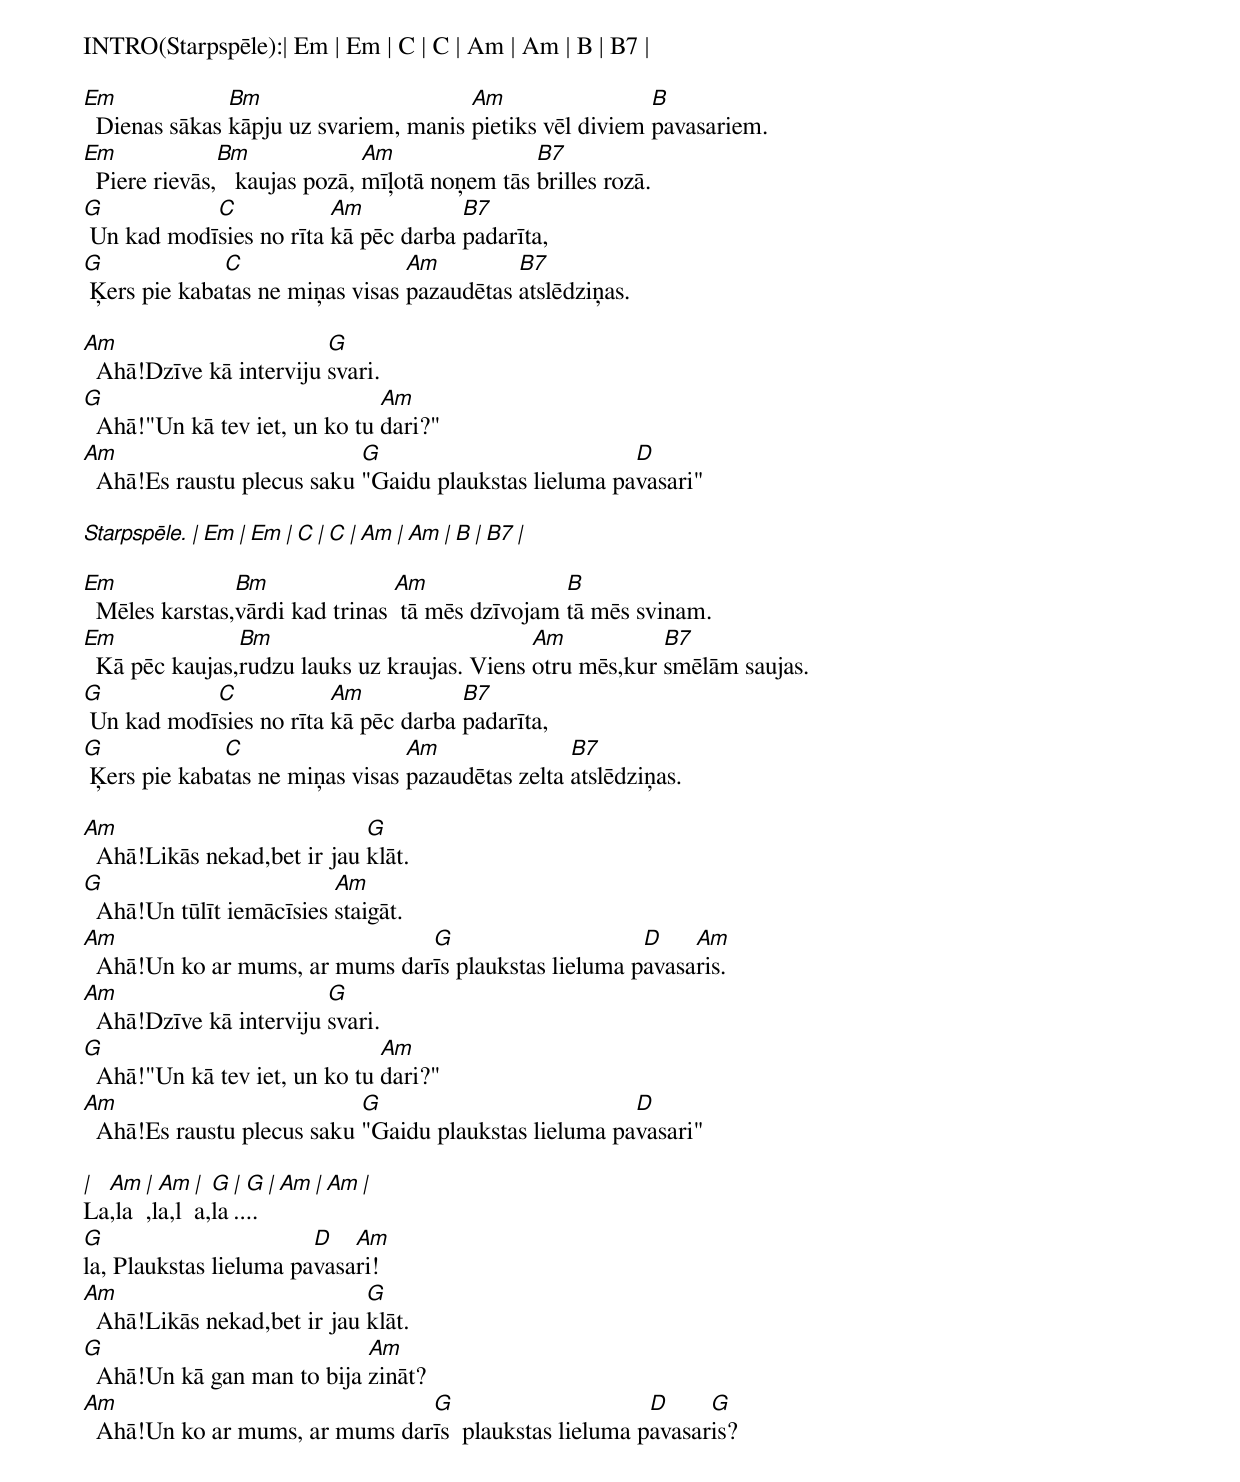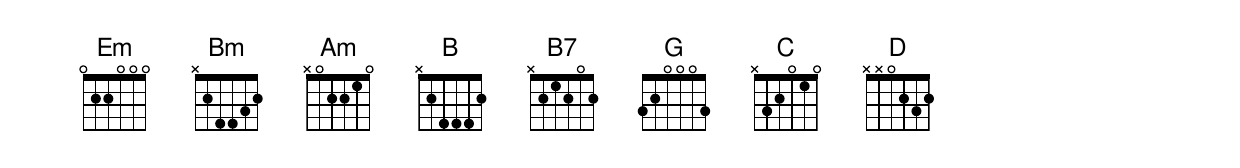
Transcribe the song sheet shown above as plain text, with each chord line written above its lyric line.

INTRO(Starpspēle):| Em | Em | C | C | Am | Am | B | B7 |

Em             Bm                      Am                 B
  Dienas sākas kāpju uz svariem, manis pietiks vēl diviem pavasariem.
Em             Bm              Am               B7
  Piere rievās,   kaujas pozā, mīļotā noņem tās brilles rozā.
G           C            Am           B7
 Un kad modīsies no rīta kā pēc darba padarīta,
G             C                  Am         B7
 Ķers pie kabatas ne miņas visas pazaudētas atslēdziņas.

Am                       G
  Ahā!Dzīve kā interviju svari.
G                              Am
  Ahā!"Un kā tev iet, un ko tu dari?"
Am                          G                          D
  Ahā!Es raustu plecus saku "Gaidu plaukstas lieluma pavasari"

Starpspēle. | Em | Em | C | C | Am | Am | B | B7 |

Em              Bm               Am               B
  Mēles karstas,vārdi kad trinas  tā mēs dzīvojam tā mēs svinam.
Em              Bm                            Am           B7
  Kā pēc kaujas,rudzu lauks uz kraujas. Viens otru mēs,kur smēlām saujas.
G           C            Am           B7
 Un kad modīsies no rīta kā pēc darba padarīta,
G             C                  Am               B7
 Ķers pie kabatas ne miņas visas pazaudētas zelta atslēdziņas.

Am                           G
  Ahā!Likās nekad,bet ir jau klāt.
G                         Am
  Ahā!Un tūlīt iemācīsies staigāt.
Am                              G                     D    Am
  Ahā!Un ko ar mums, ar mums darīs plaukstas lieluma pavasaris.
Am                       G
  Ahā!Dzīve kā interviju svari.
G                              Am
  Ahā!"Un kā tev iet, un ko tu dari?"
Am                          G                          D
  Ahā!Es raustu plecus saku "Gaidu plaukstas lieluma pavasari"

| Am | Am | G | G | Am | Am |
La,la,la,la,la....
G                       D   Am
la, Plaukstas lieluma pavasari!
Am                           G
  Ahā!Likās nekad,bet ir jau klāt.
G                           Am
  Ahā!Un kā gan man to bija zināt?
Am                              G                      D     G
  Ahā!Un ko ar mums, ar mums darīs  plaukstas lieluma pavasaris?
